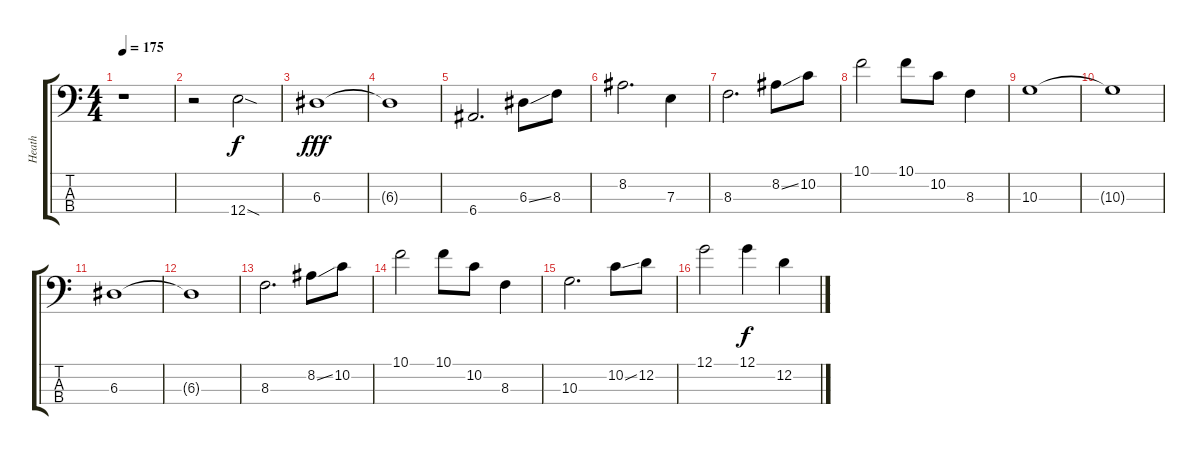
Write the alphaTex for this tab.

\track ("Heath" "Heath") {instrument electricbasspick}
\staff {score tabs}
\tuning (G2 D2 A1 E1) {hide}
\ts (4 4)
\tempo 175
\clef f4
\ks c
r.1{dy f} |
r.2 12.4{sod}.2 |
6.3.1{dy fff} |
6.3{t}.1 |
6.4.2{d} 6.3{ss}.8 8.3.8 |
8.2.2{d} 7.3.4 |
8.3.2{d} 8.2{ss}.8 10.2.8 |
10.1.2 10.1.8 10.2.8 8.3.4 |
10.3.1 |
10.3{t}.1 |
6.3.1 |
6.3{t}.1 |
8.3.2{d} 8.2{ss}.8 10.2.8 |
10.1.2 10.1.8 10.2.8 8.3.4 |
10.3.2{d} 10.2{ss}.8 12.2.8 |
12.1.2 12.1.4{dy f} 12.2.4
